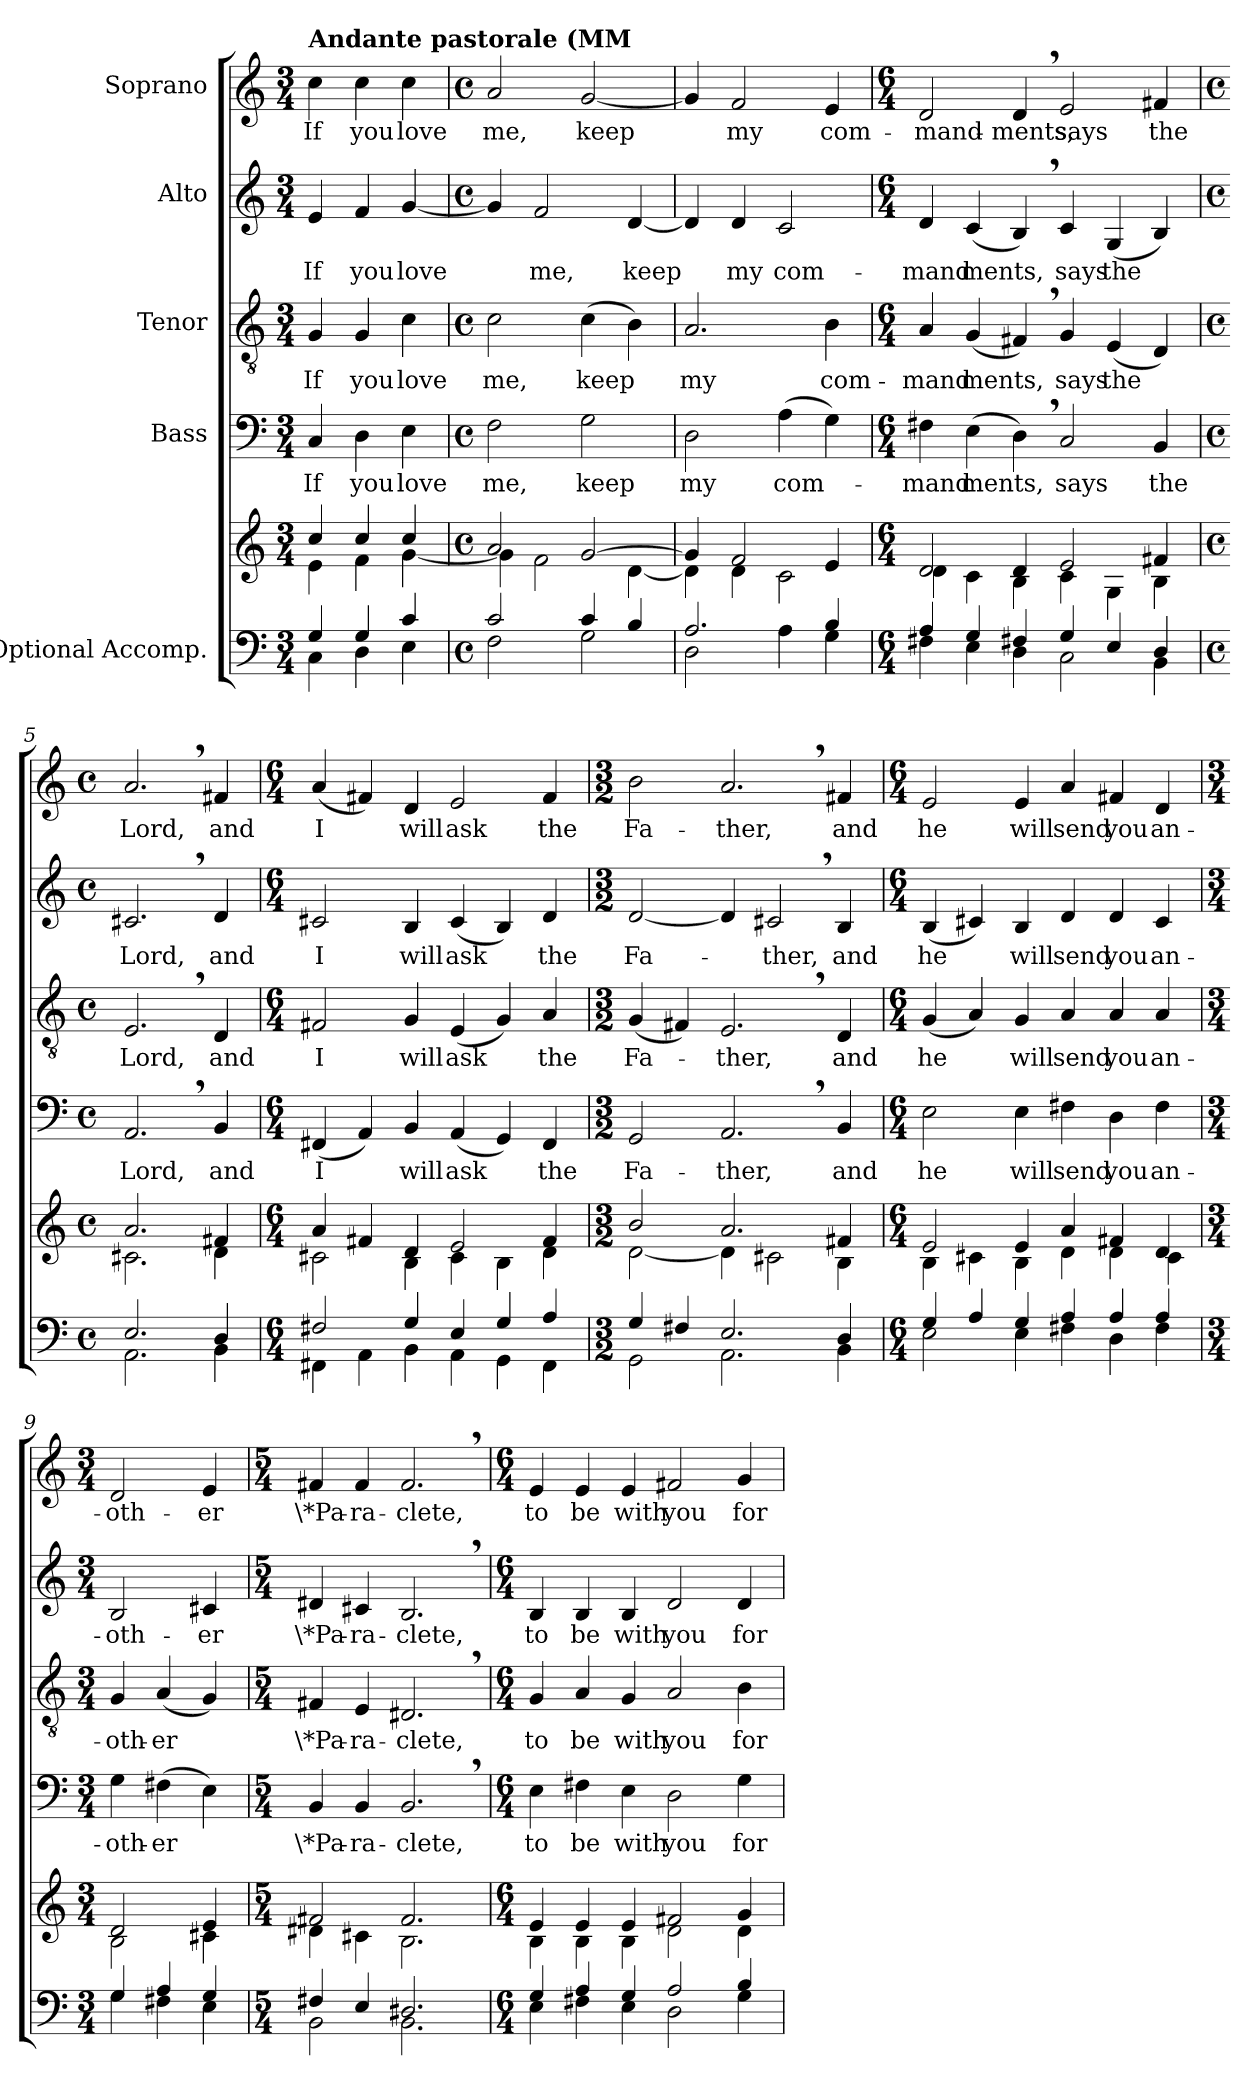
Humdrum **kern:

**kern	**kern	**kern	**text	**kern	**text	**kern	**text	**kern	**text
*part5	*part5	*part4	*part4	*part3	*part3	*part2	*part2	*part1	*part1
*staff6	*staff5	*staff4	*staff4	*staff3	*staff3	*staff2	*staff2	*staff1	*staff1
*I"Optional Accomp.	*	*I"Bass	*	*I"Tenor	*	*I"Alto	*	*I"Soprano	*
*clefF4	*clefG2	*clefF4	*	*clefGv2	*	*clefG2	*	*clefG2	*
*k[]	*k[]	*k[]	*	*k[]	*	*k[]	*	*k[]	*
*C:	*C:	*C:	*	*C:	*	*C:	*	*C:	*
*M3/4	*M3/4	*M3/4	*	*M3/4	*	*M3/4	*	*M3/4	*
=1	=1	=1	=1	=1	=1	=1	=1	=1	=1
*^	*^	*	*	*	*	*	*	*	*
!	!	!	!	!	!	!	!	!	!	!LO:TX:a:B:t=Andante pastorale (MM	!
!	!	!	!	!	!LO:LY:b	!	!LO:LY:b	!	!LO:LY:b	!	!LO:LY:b
4G/	4C\	4cc/	4e\	4C/	If	4G/	If	4e/	If	4cc\	If
!	!	!	!	!	!LO:LY:b	!	!LO:LY:b	!	!LO:LY:b	!	!LO:LY:b
4G/	4D\	4cc/	4f\	4D\	you	4G/	you	4f/	you	4cc\	you
!	!	!	!	!	!LO:LY:b	!	!LO:LY:b	!	!LO:LY:b	!	!LO:LY:b
4c/	4E\	4cc/	[<4g\	4E\	love	4c\	love	[4g/	love	4cc\	love
=2	=2	=2	=2	=2	=2	=2	=2	=2	=2	=2	=2
*M4/4	*	*M4/4	*	*M4/4	*	*M4/4	*	*M4/4	*	*M4/4	*
*met(c)	*	*met(c)	*	*met(c)	*	*met(c)	*	*met(c)	*	*met(c)	*
!	!	!	!	!	!LO:LY:b	!	!LO:LY:b	!	!	!	!LO:LY:b
2c/	2F\	2a/	4g\]	2F\	me,	2c\	me,	4g/]	.	2a/	me,
!	!	!	!	!	!	!	!	!	!LO:LY:b	!	!
.	.	.	2f\	.	.	.	.	2f/	me,	.	.
!	!	!	!	!	!LO:LY:b	!	!LO:LY:b	!	!	!	!LO:LY:b
4c/	2G\	[>2g/	.	2G\	keep	(>4c\	keep	.	.	[2g/	keep
!	!	!	!	!	!	!	!	!	!LO:LY:b	!	!
4B/	.	.	[<4d\	.	.	4B\)	.	[4d/	keep	.	.
=3	=3	=3	=3	=3	=3	=3	=3	=3	=3	=3	=3
!	!	!	!	!	!LO:LY:b	!	!LO:LY:b	!	!	!	!
2.A/	2D\	4g/]	4d\]	2D\	my	2.A/	my	4d/]	.	4g/]	.
!	!	!	!	!	!	!	!	!	!LO:LY:b	!	!LO:LY:b
.	.	2f/	4d\	.	.	.	.	4d/	my	2f/	my
!	!	!	!	!	!LO:LY:b	!	!	!	!LO:LY:b	!	!
.	4A\	.	2c\	(>4A\	com-	.	.	2c/	com-	.	.
!	!	!	!	!	!	!	!LO:LY:b	!	!	!	!LO:LY:b
4B/	4G\	4e/	.	4G\)	.	4B\	com-	.	.	4e/	com-
=4	=4	=4	=4	=4	=4	=4	=4	=4	=4	=4	=4
*M6/4	*	*M6/4	*	*M6/4	*	*M6/4	*	*M6/4	*	*M6/4	*
!	!	!	!	!	!LO:LY:b	!	!LO:LY:b	!	!LO:LY:b	!	!LO:LY:b
4A/	4F#X\	2d/	4d\	4F#X\	-mand-	4A/	-mand-	4d/	-mand-	2d/	-mand-
!	!	!	!	!	!LO:LY:b	!	!LO:LY:b	!	!LO:LY:b	!	!
4G/	4E\	.	4c\	(>4E\	-ments,	(4G/	-ments,	(4c/	-ments,	.	.
!	!	!	!	!	!	!	!	!	!	!	!LO:LY:b
4F#X/	4D\	4d/	4B\	4D,>\)	.	4F#X,>/)	.	4B,>/)	.	4d,>/	-ments,
!	!	!	!	!	!LO:LY:b	!	!LO:LY:b	!	!LO:LY:b	!	!LO:LY:b
4G/	2C\	2e/	4c\	2C/	says	4G/	says	4c/	says	2e/	says
!	!	!	!	!	!	!	!LO:LY:b	!	!LO:LY:b	!	!
4E/	.	.	4G\	.	.	(4E/	the	(4G/	the	.	.
!	!	!	!	!	!LO:LY:b	!	!	!	!	!	!LO:LY:b
4D/	4BB\	4f#X/	4B\	4BB/	the	4D/)	.	4B/)	.	4f#X/	the
!!LO:LB:g=z
=5	=5	=5	=5	=5	=5	=5	=5	=5	=5	=5	=5
*M4/4	*	*M4/4	*	*M4/4	*	*M4/4	*	*M4/4	*	*M4/4	*
*met(c)	*	*met(c)	*	*met(c)	*	*met(c)	*	*met(c)	*	*met(c)	*
!	!	!	!	!	!LO:LY:b	!	!LO:LY:b	!	!LO:LY:b	!	!LO:LY:b
2.E/	2.AA\	2.a/	2.c#X\	2.AA,>/	Lord,	2.E,>/	Lord,	2.c#X,>/	Lord,	2.a,>/	Lord,
!	!	!	!	!	!LO:LY:b	!	!LO:LY:b	!	!LO:LY:b	!	!LO:LY:b
4D/	4BB\	4f#X/	4d\	4BB/	and	4D/	and	4d/	and	4f#X/	and
=6	=6	=6	=6	=6	=6	=6	=6	=6	=6	=6	=6
*M6/4	*	*M6/4	*	*M6/4	*	*M6/4	*	*M6/4	*	*M6/4	*
!	!	!	!	!	!LO:LY:b	!	!LO:LY:b	!	!LO:LY:b	!	!LO:LY:b
2F#X/	4FF#X\	4a/	2c#X\	(4FF#X/	I	2F#X/	I	2c#X/	I	(4a/	I
.	4AA\	4f#X/	.	4AA/)	.	.	.	.	.	4f#X/)	.
!	!	!	!	!	!LO:LY:b	!	!LO:LY:b	!	!LO:LY:b	!	!LO:LY:b
4G/	4BB\	4d/	4B\	4BB/	will	4G/	will	4B/	will	4d/	will
!	!	!	!	!	!LO:LY:b	!	!LO:LY:b	!	!LO:LY:b	!	!LO:LY:b
4E/	4AA\	2e/	4c#\	(4AA/	ask	(4E/	ask	(4c#/	ask	2e/	ask
4G/	4GG\	.	4B\	4GG/)	.	4G/)	.	4B/)	.	.	.
!	!	!	!	!	!LO:LY:b	!	!LO:LY:b	!	!LO:LY:b	!	!LO:LY:b
4A/	4FF#\	4f#/	4d\	4FF#/	the	4A/	the	4d/	the	4f#/	the
=7	=7	=7	=7	=7	=7	=7	=7	=7	=7	=7	=7
*M3/2	*	*M3/2	*	*M3/2	*	*M3/2	*	*M3/2	*	*M3/2	*
!	!	!	!	!	!LO:LY:b	!	!LO:LY:b	!	!LO:LY:b	!	!LO:LY:b
4G/	2GG\	2b/	[<2d\	2GG/	Fa-	(4G/	Fa-	[2d/	Fa-	2b\	Fa-
4F#X/	.	.	.	.	.	4F#X/)	.	.	.	.	.
!	!	!	!	!	!LO:LY:b	!	!LO:LY:b	!	!	!	!LO:LY:b
2.E/	2.AA\	2.a/	4d\]	2.AA,>/	-ther,	2.E,>/	-ther,	4d/]	.	2.a,>/	-ther,
!	!	!	!	!	!	!	!	!	!LO:LY:b	!	!
.	.	.	2c#X\	.	.	.	.	2c#X,>/	-ther,	.	.
!	!	!	!	!	!LO:LY:b	!	!LO:LY:b	!	!LO:LY:b	!	!LO:LY:b
4D/	4BB\	4f#X/	4B\	4BB/	and	4D/	and	4B/	and	4f#X/	and
=8	=8	=8	=8	=8	=8	=8	=8	=8	=8	=8	=8
*M6/4	*	*M6/4	*	*M6/4	*	*M6/4	*	*M6/4	*	*M6/4	*
!	!	!	!	!	!LO:LY:b	!	!LO:LY:b	!	!LO:LY:b	!	!LO:LY:b
4G/	2E\	2e/	4B\	2E\	he	(4G/	he	(4B/	he	2e/	he
4A/	.	.	4c#X\	.	.	4A/)	.	4c#X/)	.	.	.
!	!	!	!	!	!LO:LY:b	!	!LO:LY:b	!	!LO:LY:b	!	!LO:LY:b
4G/	4E\	4e/	4B\	4E\	will	4G/	will	4B/	will	4e/	will
!	!	!	!	!	!LO:LY:b	!	!LO:LY:b	!	!LO:LY:b	!	!LO:LY:b
4A/	4F#X\	4a/	4d\	4F#X\	send	4A/	send	4d/	send	4a/	send
!	!	!	!	!	!LO:LY:b	!	!LO:LY:b	!	!LO:LY:b	!	!LO:LY:b
4A/	4D\	4f#X/	4d\	4D\	you	4A/	you	4d/	you	4f#X/	you
!	!	!	!	!	!LO:LY:b	!	!LO:LY:b	!	!LO:LY:b	!	!LO:LY:b
4A/	4F#\	4d/	4c#\	4F#\	an-	4A/	an-	4c#/	an-	4d/	an-
!!LO:PB:g=z
=9	=9	=9	=9	=9	=9	=9	=9	=9	=9	=9	=9
*M3/4	*	*M3/4	*	*M3/4	*	*M3/4	*	*M3/4	*	*M3/4	*
!	!	!	!	!	!LO:LY:b	!	!LO:LY:b	!	!LO:LY:b	!	!LO:LY:b
4G/	4G\	2d/	2B\	4G\	-oth-	4G/	-oth-	2B/	-oth-	2d/	-oth-
!	!	!	!	!	!LO:LY:b	!	!LO:LY:b	!	!	!	!
4A/	4F#X\	.	.	(>4F#X\	-er	(4A/	-er	.	.	.	.
!	!	!	!	!	!	!	!	!	!LO:LY:b	!	!LO:LY:b
4G/	4E\	4e/	4c#X\	4E\)	.	4G/)	.	4c#X/	-er	4e/	-er
=10	=10	=10	=10	=10	=10	=10	=10	=10	=10	=10	=10
*M5/4	*	*M5/4	*	*M5/4	*	*M5/4	*	*M5/4	*	*M5/4	*
!	!	!	!	!	!LO:LY:b	!	!LO:LY:b	!	!LO:LY:b	!	!LO:LY:b
4F#X/	2BB\	2f#X/	4d#X\	4BB/	\*Pa-	4F#X/	\*Pa-	4d#X/	\*Pa-	4f#X/	\*Pa-
!	!	!	!	!	!LO:LY:b	!	!LO:LY:b	!	!LO:LY:b	!	!LO:LY:b
4E/	.	.	4c#X\	4BB/	-ra-	4E/	-ra-	4c#X/	-ra-	4f#/	-ra-
!	!	!	!	!	!LO:LY:b	!	!LO:LY:b	!	!LO:LY:b	!	!LO:LY:b
2.D#X/	2.BB\	2.f#/	2.B\	2.BB,>/	-clete,	2.D#X,>/	-clete,	2.B,>/	-clete,	2.f#,>/	-clete,
=11	=11	=11	=11	=11	=11	=11	=11	=11	=11	=11	=11
*M6/4	*	*M6/4	*	*M6/4	*	*M6/4	*	*M6/4	*	*M6/4	*
!	!	!	!	!	!LO:LY:b	!	!LO:LY:b	!	!LO:LY:b	!	!LO:LY:b
4G/	4E\	4e/	4B\	4E\	to	4G/	to	4B/	to	4e/	to
!	!	!	!	!	!LO:LY:b	!	!LO:LY:b	!	!LO:LY:b	!	!LO:LY:b
4A/	4F#X\	4e/	4B\	4F#X\	be	4A/	be	4B/	be	4e/	be
!	!	!	!	!	!LO:LY:b	!	!LO:LY:b	!	!LO:LY:b	!	!LO:LY:b
4G/	4E\	4e/	4B\	4E\	with	4G/	with	4B/	with	4e/	with
!	!	!	!	!	!LO:LY:b	!	!LO:LY:b	!	!LO:LY:b	!	!LO:LY:b
2A/	2D\	2f#X/	2d\	2D\	you	2A/	you	2d/	you	2f#X/	you
!	!	!	!	!	!LO:LY:b	!	!LO:LY:b	!	!LO:LY:b	!	!LO:LY:b
4B/	4G\	4g/	4d\	4G\	for-	4B\	for-	4d/	for-	4g/	for-
*v	*v	*	*	*	*	*	*	*	*	*	*
*	*v	*v	*	*	*	*	*	*	*	*
=	=	=	=	=	=	=	=	=	=
*-	*-	*-	*-	*-	*-	*-	*-	*-	*-
